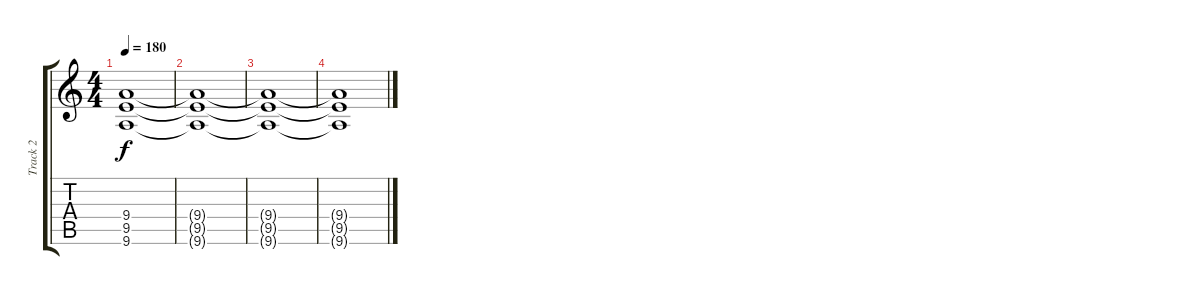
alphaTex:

\track ("Track 2" "Track 2") {instrument distortionguitar}
\staff {score tabs}
\tuning (D4 A3 F3 C3 G2 C2) {hide}
\ts (4 4)
\tempo 180
\clef g2
\ks c
(9.4{t} 9.5{t} 9.6{t}).1{dy f} |
(9.4{t} 9.5{t} 9.6{t}).1 |
(9.4{t} 9.5{t} 9.6{t}).1{volume 0} |
(9.4{t} 9.5{t} 9.6{t}).1
